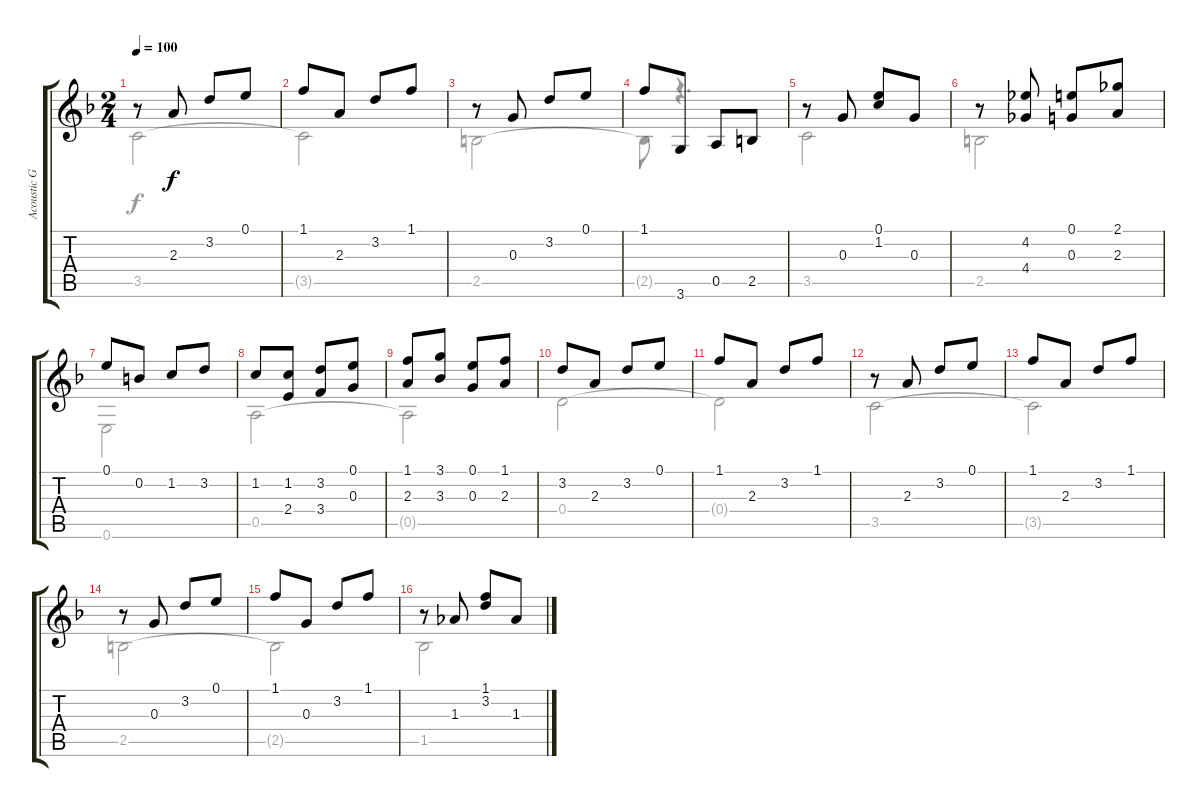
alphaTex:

\track ("Acoustic Guitar (Nylon)" "Acoustic G") {instrument acousticguitarnylon}
\staff {score tabs}
\tuning (E4 B3 G3 D3 A2 E2) {hide}
\voice
\ts (2 4)
\tempo 100
\clef g2
\ks dminor
r.8{dy f} 2.3.8 3.2.8 0.1.8 |
1.1.8 2.3.8 3.2.8 1.1.8 |
r.8 0.3.8 3.2.8 0.1.8 |
1.1.8 3.6.8 0.5.8 2.5.8 |
r.8 0.3.8 (0.1 1.2).8 0.3.8 |
r.8 (4.2 4.4).8 (0.1 0.3).8 (2.1 2.3).8 |
0.1.8 0.2.8 1.2.8 3.2.8 |
1.2.8 (1.2 2.4).8 (3.2 3.4).8 (0.1 0.3).8 |
(1.1 2.3).8 (3.1 3.3).8 (0.1 0.3).8 (1.1 2.3).8 |
3.2.8 2.3.8 3.2.8 0.1.8 |
1.1.8 2.3.8 3.2.8 1.1.8 |
r.8 2.3.8 3.2.8 0.1.8 |
1.1.8 2.3.8 3.2.8 1.1.8 |
r.8 0.3.8 3.2.8 0.1.8 |
1.1.8 0.3.8 3.2.8 1.1.8 |
r.8 1.3.8 (1.1 3.2).8 1.3.8
\voice
\clef g2
\ottava regular
\simile none
\ks dminor
3.5.2{dy f} |
3.5{t}.2 |
2.5.2 |
2.5{t}.8 r.4{d} |
3.5.2 |
2.5.2 |
0.6.2 |
0.5.2 |
0.5{t}.2 |
0.4.2 |
0.4{t}.2 |
3.5.2 |
3.5{t}.2 |
2.5.2 |
2.5{t}.2 |
1.5.2
